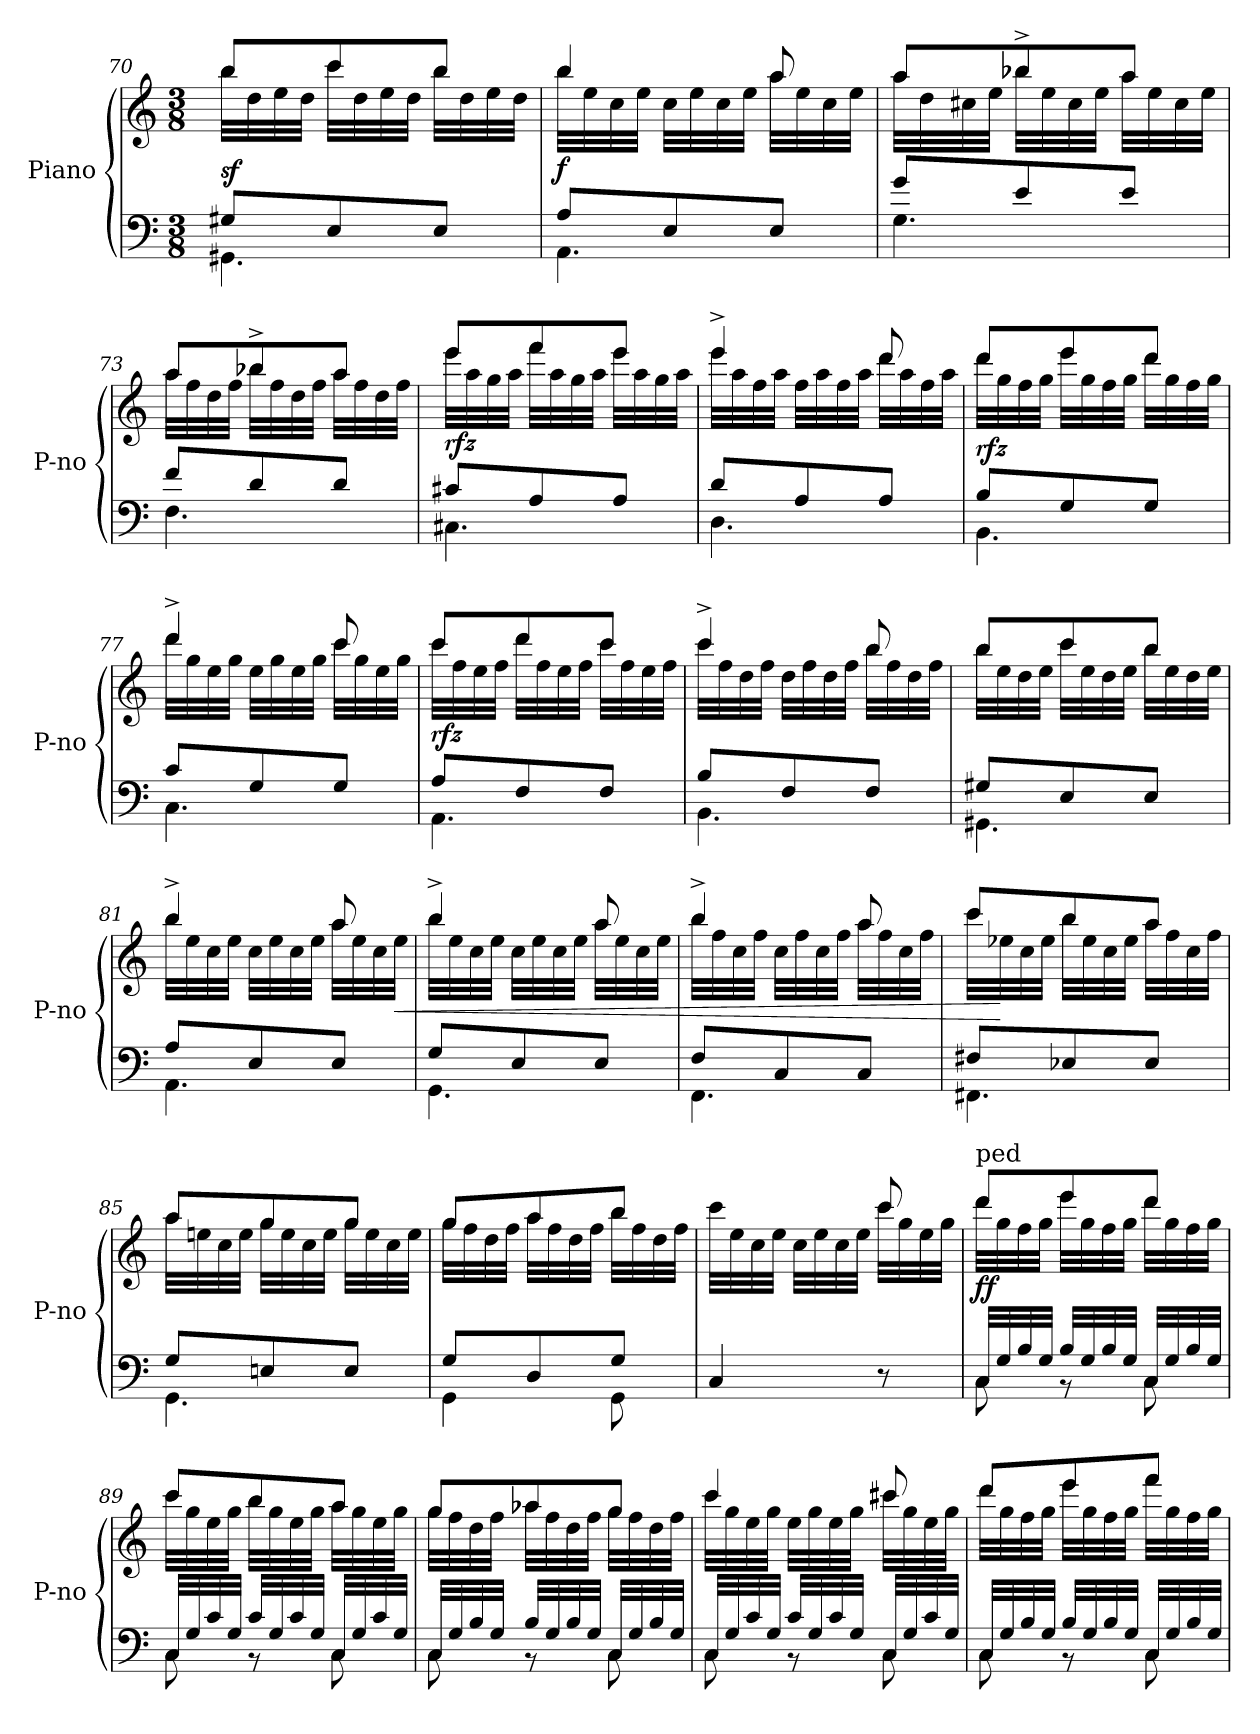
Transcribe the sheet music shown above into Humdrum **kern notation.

**kern	**kern	**dynam
*part1	*part1	*part1
*staff2	*staff1	*staff1/2
*I"Piano	*	*
*I'P-no	*	*
*clefF4	*clefG2	*
*k[]	*k[]	*
*M3/8	*M3/8	*
=70	=70	=70
*^	*^	*
8G#X/L	4.GG#X\	8bb/L	32bb\LLL	sf
.	.	.	32dd\	.
.	.	.	32ee\	.
.	.	.	32dd\JJJ	.
8E/	.	8ccc/	32ccc\LLL	.
.	.	.	32dd\	.
.	.	.	32ee\	.
.	.	.	32dd\JJJ	.
8E/J	.	8bb/J	32bb\LLL	.
.	.	.	32dd\	.
.	.	.	32ee\	.
.	.	.	32dd\JJJ	.
=71	=71	=71	=71	=71
8A/L	4.AA\	4bb/	32bb\LLL	f
.	.	.	32ee\	.
.	.	.	32cc\	.
.	.	.	32ee\JJJ	.
8E/	.	.	32cc\LLL	.
.	.	.	32ee\	.
.	.	.	32cc\	.
.	.	.	32ee\JJJ	.
8E/J	.	8aa/	32aa\LLL	.
.	.	.	32ee\	.
.	.	.	32cc\	.
.	.	.	32ee\JJJ	.
=72	=72	=72	=72	=72
8g/L	4.G\	8aa/L	32aa\LLL	.
.	.	.	32dd\	.
.	.	.	32cc#X\	.
.	.	.	32ee\JJJ	.
8e/	.	8bb-X^/	32bb-X\LLL	.
.	.	.	32ee\	.
.	.	.	32cc#\	.
.	.	.	32ee\JJJ	.
8e/J	.	8aa/J	32aa\LLL	.
.	.	.	32ee\	.
.	.	.	32cc#\	.
.	.	.	32ee\JJJ	.
=73	=73	=73	=73	=73
8f/L	4.F\	8aa/L	32aa\LLL	.
.	.	.	32ff\	.
.	.	.	32dd\	.
.	.	.	32ff\JJJ	.
8d/	.	8bb-X^/	32bb-X\LLL	.
.	.	.	32ff\	.
.	.	.	32dd\	.
.	.	.	32ff\JJJ	.
8d/J	.	8aa/J	32aa\LLL	.
.	.	.	32ff\	.
.	.	.	32dd\	.
.	.	.	32ff\JJJ	.
=74	=74	=74	=74	=74
8c#X/L	4.C#X\	8eee/L	32eee\LLL	rfz
.	.	.	32aa\	.
.	.	.	32gg\	.
.	.	.	32aa\JJJ	.
8A/	.	8fff/	32fff\LLL	.
.	.	.	32aa\	.
.	.	.	32gg\	.
.	.	.	32aa\JJJ	.
8A/J	.	8eee/J	32eee\LLL	.
.	.	.	32aa\	.
.	.	.	32gg\	.
.	.	.	32aa\JJJ	.
=75	=75	=75	=75	=75
8d/L	4.D\	4eee^/	32eee\LLL	.
.	.	.	32aa\	.
.	.	.	32ff\	.
.	.	.	32aa\JJJ	.
8A/	.	.	32ff\LLL	.
.	.	.	32aa\	.
.	.	.	32ff\	.
.	.	.	32aa\JJJ	.
8A/J	.	8ddd/	32ddd\LLL	.
.	.	.	32aa\	.
.	.	.	32ff\	.
.	.	.	32aa\JJJ	.
=76	=76	=76	=76	=76
8B/L	4.BB\	8ddd/L	32ddd\LLL	rfz
.	.	.	32gg\	.
.	.	.	32ff\	.
.	.	.	32gg\JJJ	.
8G/	.	8eee/	32eee\LLL	.
.	.	.	32gg\	.
.	.	.	32ff\	.
.	.	.	32gg\JJJ	.
8G/J	.	8ddd/J	32ddd\LLL	.
.	.	.	32gg\	.
.	.	.	32ff\	.
.	.	.	32gg\JJJ	.
=77	=77	=77	=77	=77
8c/L	4.C\	4ddd^/	32ddd\LLL	.
.	.	.	32gg\	.
.	.	.	32ee\	.
.	.	.	32gg\JJJ	.
8G/	.	.	32ee\LLL	.
.	.	.	32gg\	.
.	.	.	32ee\	.
.	.	.	32gg\JJJ	.
8G/J	.	8ccc/	32ccc\LLL	.
.	.	.	32gg\	.
.	.	.	32ee\	.
.	.	.	32gg\JJJ	.
=78	=78	=78	=78	=78
8A/L	4.AA\	8ccc/L	32ccc\LLL	rfz
.	.	.	32ff\	.
.	.	.	32ee\	.
.	.	.	32ff\JJJ	.
8F/	.	8ddd/	32ddd\LLL	.
.	.	.	32ff\	.
.	.	.	32ee\	.
.	.	.	32ff\JJJ	.
8F/J	.	8ccc/J	32ccc\LLL	.
.	.	.	32ff\	.
.	.	.	32ee\	.
.	.	.	32ff\JJJ	.
=79	=79	=79	=79	=79
8B/L	4.BB\	4ccc^/	32ccc\LLL	.
.	.	.	32ff\	.
.	.	.	32dd\	.
.	.	.	32ff\JJJ	.
8F/	.	.	32dd\LLL	.
.	.	.	32ff\	.
.	.	.	32dd\	.
.	.	.	32ff\JJJ	.
8F/J	.	8bb/	32bb\LLL	.
.	.	.	32ff\	.
.	.	.	32dd\	.
.	.	.	32ff\JJJ	.
=80	=80	=80	=80	=80
8G#X/L	4.GG#X\	8bb/L	32bb\LLL	.
.	.	.	32ee\	.
.	.	.	32dd\	.
.	.	.	32ee\JJJ	.
8E/	.	8ccc/	32ccc\LLL	.
.	.	.	32ee\	.
.	.	.	32dd\	.
.	.	.	32ee\JJJ	.
8E/J	.	8bb/J	32bb\LLL	.
.	.	.	32ee\	.
.	.	.	32dd\	.
.	.	.	32ee\JJJ	.
=81	=81	=81	=81	=81
8A/L	4.AA\	4bb^/	32bb\LLL	.
.	.	.	32ee\	.
.	.	.	32cc\	.
.	.	.	32ee\JJJ	.
8E/	.	.	32cc\LLL	.
.	.	.	32ee\	.
.	.	.	32cc\	.
.	.	.	32ee\JJJ	.
8E/J	.	8aa/	32aa\LLL	.
.	.	.	32ee\	.
.	.	.	32cc\	.
.	.	.	32ee\JJJ	<
=82	=82	=82	=82	=82
8G/L	4.GG\	4bb^/	32bb\LLL	.
.	.	.	32ee\	.
.	.	.	32cc\	.
.	.	.	32ee\JJJ	.
8E/	.	.	32cc\LLL	.
.	.	.	32ee\	.
.	.	.	32cc\	.
.	.	.	32ee\JJJ	.
8E/J	.	8aa/	32aa\LLL	.
.	.	.	32ee\	.
.	.	.	32cc\	.
.	.	.	32ee\JJJ	.
=83	=83	=83	=83	=83
8F/L	4.FF\	4bb^/	32bb\LLL	.
.	.	.	32ff\	.
.	.	.	32cc\	.
.	.	.	32ff\JJJ	.
8C/	.	.	32cc\LLL	.
.	.	.	32ff\	.
.	.	.	32cc\	.
.	.	.	32ff\JJJ	.
8C/J	.	8aa/	32aa\LLL	.
.	.	.	32ff\	.
.	.	.	32cc\	.
.	.	.	32ff\JJJ	.
=84	=84	=84	=84	=84
8F#X/L	4.FF#X\	8ccc/L	32ccc\LLL	.
.	.	.	32ee-X\	[
.	.	.	32cc\	.
.	.	.	32ee-\JJJ	.
8E-X/	.	8bb/	32bb\LLL	.
.	.	.	32ee-\	.
.	.	.	32cc\	.
.	.	.	32ee-\JJJ	.
8E-/J	.	8aa/J	32aa\LLL	.
.	.	.	32ff\	.
.	.	.	32cc\	.
.	.	.	32ff\JJJ	.
=85	=85	=85	=85	=85
8G/L	4.GG\	8aa/L	32aa\LLL	.
.	.	.	32een\	.
.	.	.	32cc\	.
.	.	.	32ee\JJJ	.
8En/	.	8gg/	32gg\LLL	.
.	.	.	32ee\	.
.	.	.	32cc\	.
.	.	.	32ee\JJJ	.
8E/J	.	8gg/J	32gg\LLL	.
.	.	.	32ee\	.
.	.	.	32cc\	.
.	.	.	32ee\JJJ	.
=86	=86	=86	=86	=86
8G/L	4GG\	8gg/L	32gg\LLL	.
.	.	.	32ff\	.
.	.	.	32dd\	.
.	.	.	32ff\JJJ	.
8D/	.	8aa/	32aa\LLL	.
.	.	.	32ff\	.
.	.	.	32dd\	.
.	.	.	32ff\JJJ	.
8G/J	8GG\	8bb/J	32bb\LLL	.
.	.	.	32ff\	.
.	.	.	32dd\	.
.	.	.	32ff\JJJ	.
*v	*v	*	*	*
=87	=87	=87	=87
4C/	4rcccyy	32ccc\LLL	.
.	.	32ee\	.
.	.	32cc\	.
.	.	32ee\JJJ	.
.	.	32cc\LLL	.
.	.	32ee\	.
.	.	32cc\	.
.	.	32ee\JJJ	.
8r	8ccc/	32ccc\LLL	.
.	.	32gg\	.
.	.	32ee\	.
.	.	32gg\JJJ	.
=88	=88	=88	=88
*^	*	*	*
!	!	!LO:TX:a:t=ped	!	!
32C/LLL	8C\	8ddd/L	32ddd\LLL	ff
32G/	.	.	32gg\	.
32B/	.	.	32ff\	.
32G/JJJ	.	.	32gg\JJJ	.
32B/LLL	8r	8eee/	32eee\LLL	.
32G/	.	.	32gg\	.
32B/	.	.	32ff\	.
32G/JJJ	.	.	32gg\JJJ	.
32C/LLL	8C\	8ddd/J	32ddd\LLL	.
32G/	.	.	32gg\	.
32B/	.	.	32ff\	.
32G/JJJ	.	.	32gg\JJJ	.
=89	=89	=89	=89	=89
32C/LLL	8C\	8ccc/L	32ccc\LLL	.
32G/	.	.	32gg\	.
32c/	.	.	32ee\	.
32G/JJJ	.	.	32gg\JJJ	.
32c/LLL	8r	8bb/	32bb\LLL	.
32G/	.	.	32gg\	.
32c/	.	.	32ee\	.
32G/JJJ	.	.	32gg\JJJ	.
32C/LLL	8C\	8aa/J	32aa\LLL	.
32G/	.	.	32gg\	.
32c/	.	.	32ee\	.
32G/JJJ	.	.	32gg\JJJ	.
=90	=90	=90	=90	=90
32C/LLL	8C\	8gg/L	32gg\LLL	.
32G/	.	.	32ff\	.
32B/	.	.	32dd\	.
32G/JJJ	.	.	32ff\JJJ	.
32B/LLL	8r	8aa-X/	32aa-X\LLL	.
32G/	.	.	32ff\	.
32B/	.	.	32dd\	.
32G/JJJ	.	.	32ff\JJJ	.
32C/LLL	8C\	8gg/J	32gg\LLL	.
32G/	.	.	32ff\	.
32B/	.	.	32dd\	.
32G/JJJ	.	.	32ff\JJJ	.
=91	=91	=91	=91	=91
32C/LLL	8C\	4ccc/	32ccc\LLL	.
32G/	.	.	32gg\	.
32c/	.	.	32ee\	.
32G/JJJ	.	.	32gg\JJJ	.
32c/LLL	8r	.	32ee\LLL	.
32G/	.	.	32gg\	.
32c/	.	.	32ee\	.
32G/JJJ	.	.	32gg\JJJ	.
32C/LLL	8C\	8ccc#X/	32ccc#X\LLL	.
32G/	.	.	32gg\	.
32c/	.	.	32ee\	.
32G/JJJ	.	.	32gg\JJJ	.
=92	=92	=92	=92	=92
32C/LLL	8C\	8ddd/L	32ddd\LLL	.
32G/	.	.	32gg\	.
32B/	.	.	32ff\	.
32G/JJJ	.	.	32gg\JJJ	.
32B/LLL	8r	8eee/	32eee\LLL	.
32G/	.	.	32gg\	.
32B/	.	.	32ff\	.
32G/JJJ	.	.	32gg\JJJ	.
32C/LLL	8C\	8fff/J	32fff\LLL	.
32G/	.	.	32gg\	.
32B/	.	.	32ff\	.
32G/JJJ	.	.	32gg\JJJ	.
*v	*v	*	*	*
*	*v	*v	*
=	=	=
*-	*-	*-
